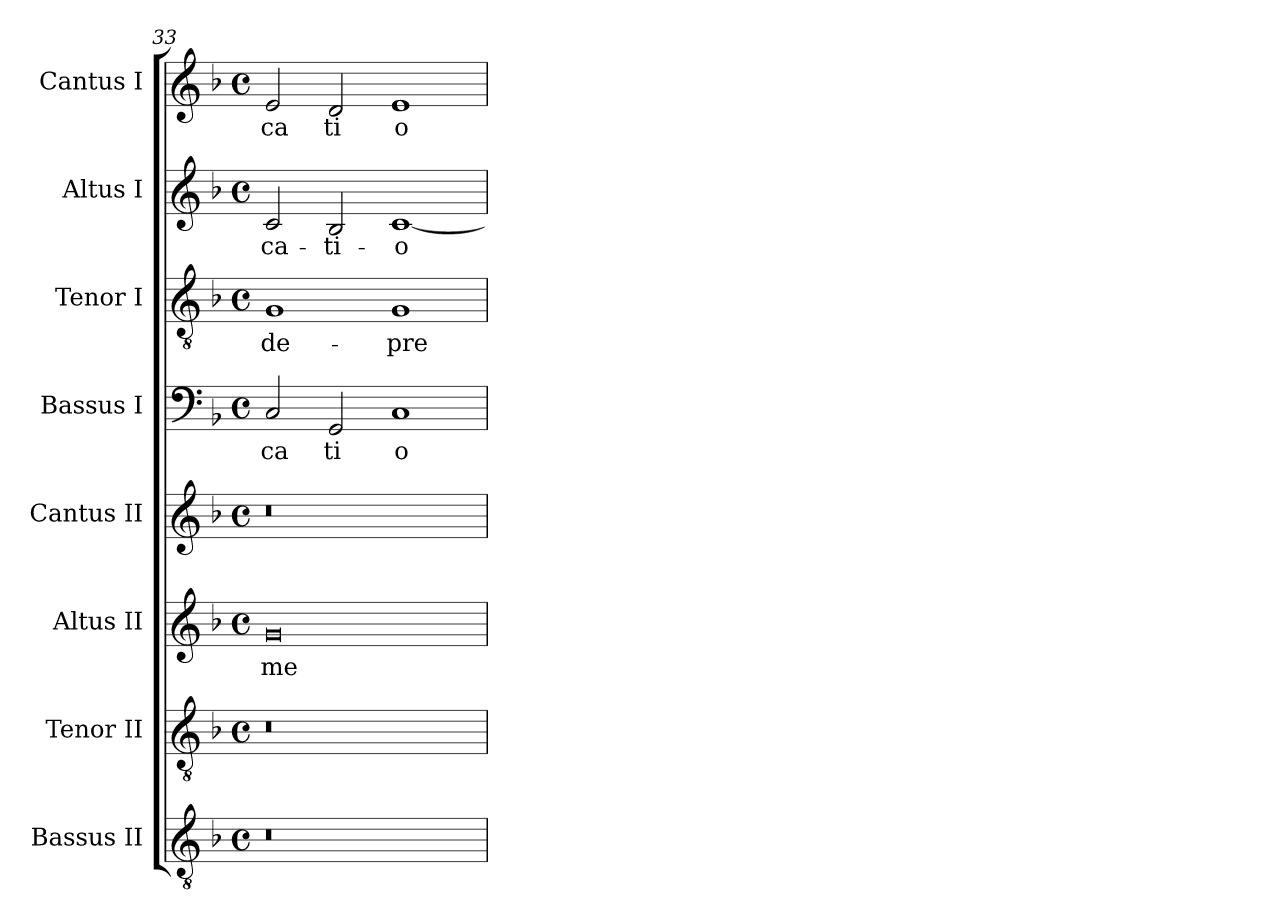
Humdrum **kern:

**kern	**kern	**kern	**text	**kern	**kern	**text	**kern	**text	**kern	**text	**kern	**text
*part8	*part7	*part6	*part6	*part5	*part4	*part4	*part3	*part3	*part2	*part2	*part1	*part1
*staff8	*staff7	*staff6	*staff6	*staff5	*staff4	*staff4	*staff3	*staff3	*staff2	*staff2	*staff1	*staff1
*I"Bassus II	*I"Tenor II	*I"Altus II	*	*I"Cantus II	*I"Bassus I	*	*I"Tenor I	*	*I"Altus I	*	*I"Cantus I	*
!!LO:LB:g=z
*clefGv2	*clefGv2	*clefG2	*	*clefG2	*clefF4	*	*clefGv2	*	*clefG2	*	*clefG2	*
*k[b-]	*k[b-]	*k[b-]	*	*k[b-]	*k[b-]	*	*k[b-]	*	*k[b-]	*	*k[b-]	*
*F:	*F:	*F:	*	*F:	*F:	*	*F:	*	*F:	*	*F:	*
*M4/4	*M4/4	*M4/4	*	*M4/4	*M4/4	*	*M4/4	*	*M4/4	*	*M4/4	*
*met(c)	*met(c)	*met(c)	*	*met(c)	*met(c)	*	*met(c)	*	*met(c)	*	*met(c)	*
=33	=33	=33	=33	=33	=33	=33	=33	=33	=33	=33	=33	=33
!	!	!	!LO:LY:b:cj	!	!	!LO:LY:b:cj	!	!LO:LY:b:cj	!	!LO:LY:b:cj	!	!LO:LY:b:cj
0r	0r	0g	me-	0r	2C/	-ca	1G	de-	2c/	ca-	2e/	ca
!	!	!	!	!	!	!LO:LY:b:cj	!	!	!	!LO:LY:b:cj	!	!LO:LY:b:cj
.	.	.	.	.	2GG/	ti	.	.	2B-/	-ti-	2d/	ti
!	!	!	!	!	!	!LO:LY:b:cj	!	!LO:LY:b:cj	!	!LO:LY:b:rj	!	!LO:LY:b:cj
.	.	.	.	.	1C	o	1G	-pre-	[<1c	-o-	1e	o
=	=	=	=	=	=	=	=	=	=	=	=	=
*-	*-	*-	*-	*-	*-	*-	*-	*-	*-	*-	*-	*-
